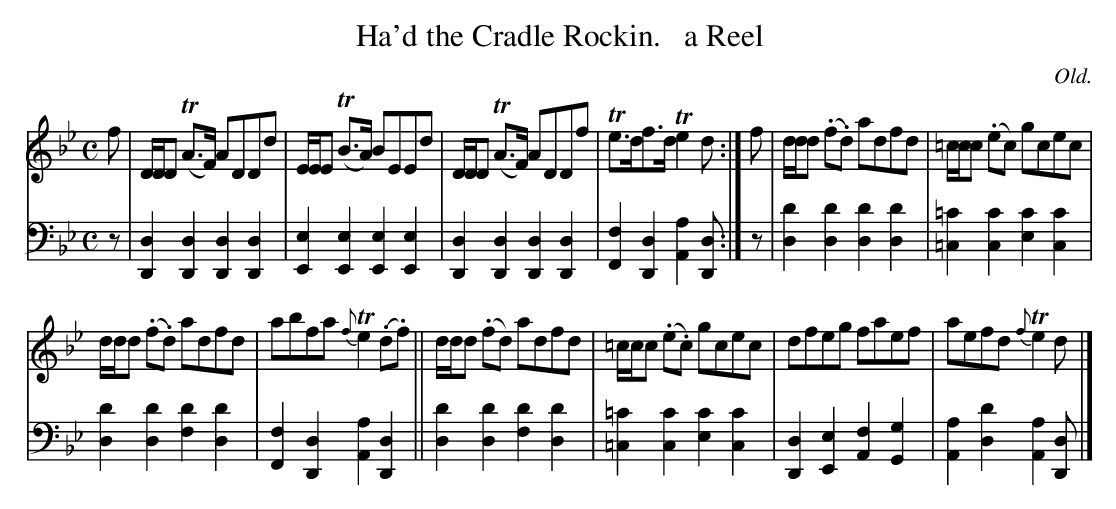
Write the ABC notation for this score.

X:1
T: Ha'd the Cradle Rockin.   a Reel
O: Old.
M: C
L: 1/16
K: Bb
V: 1 staves=2
f2 |\
DDD2 (TA3F) A2D2D2d2 | EEE2 (TB3A) B2E2E2d2 |\
DDD2 (TA3F) A2D2D2f2 | Te3df3d Te4d2 :|\
f2 |\
ddd2 (.f2.d2) a2d2f2d2 | =ccc2 (.e2c2) g2c2e2c2 |
ddd2 (.f2.d2) a2d2f2d2 | a2b2f2a2 {f}Te4 (.d2.f2) ||\
ddd2 (.f2d2) a2d2f2d2 | =ccc2 (.e2.c2) g2c2e2c2 |\
d2f2e2g2 f2a2e2f2 | a2e2f2d2 {f}Te4d2 |]
V: 2 clef=bass middle=d
z2 |\
[d4D4][d4D4] [d4D4][d4D4] | [e4E4][e4E4] [e4E4][e4E4] |\
[d4D4][d4D4] [d4D4][d4D4] | [f4F4][d4D4] [a4A4][d2D2] :|\
z2 |\
[d'4d4][d'4d4] [d'4d4][d'4d4] | [=c'4=c4][c'4c4] [c'4e4][c'4c4] |
[d'4d4][d'4d4] [d'4f4][d'4d4] | [f4F4][d4D4] [a4A4][d4D4] ||\
[d'4d4][d'4d4] [d'4f4][d'4d4] | [=c'4=c4][c'4c4] [c'4e4][c'4c4] |\
[d4D4][e4E4] [f4A4][g4G4] | [a4A4][d'4d4] [a4A4][d2D2] |]
